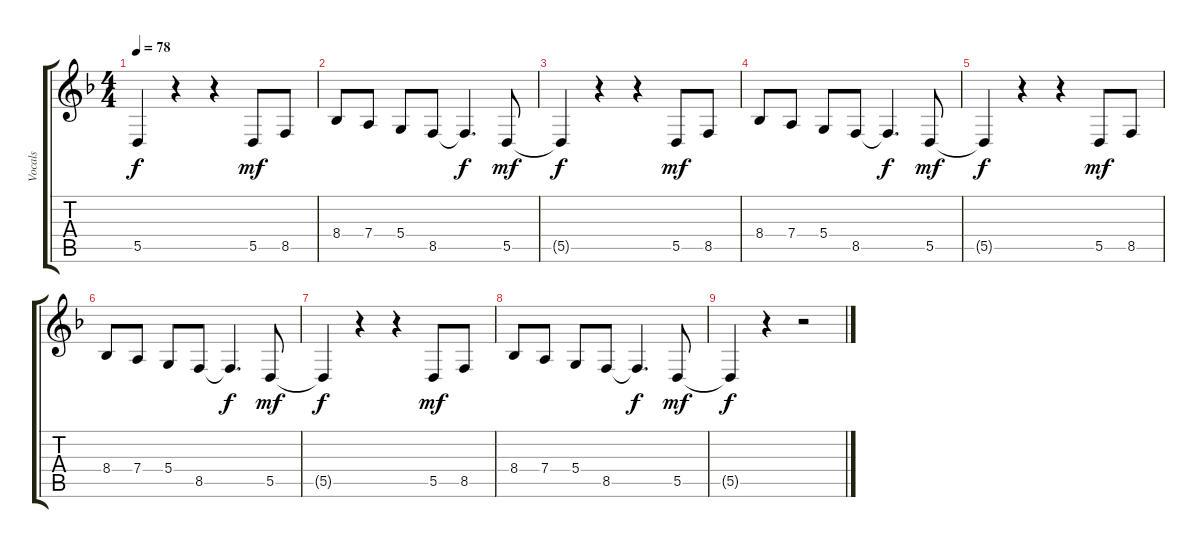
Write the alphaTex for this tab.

\track ("Vocals" "Vocals") {instrument lead6voice}
\staff {score tabs}
\tuning (E4 B3 G3 D3 A2 E2) {hide}
\ts (4 4)
\tempo 78
\clef g2
\ks f
5.5{t}.4{dy f} r.4 r.4 5.5.8{dy mf} 8.5.8 |
8.4.8 7.4.8 5.4.8 8.5.8 8.5{t}.4{d dy f} 5.5.8{dy mf} |
5.5{t}.4{dy f} r.4 r.4 5.5.8{dy mf} 8.5.8 |
8.4.8 7.4.8 5.4.8 8.5.8 8.5{t}.4{d dy f} 5.5.8{dy mf} |
5.5{t}.4{dy f} r.4 r.4 5.5.8{dy mf} 8.5.8 |
8.4.8 7.4.8 5.4.8 8.5.8 8.5{t}.4{d dy f} 5.5.8{dy mf} |
5.5{t}.4{dy f} r.4 r.4 5.5.8{dy mf} 8.5.8 |
8.4.8 7.4.8 5.4.8 8.5.8 8.5{t}.4{d dy f} 5.5.8{dy mf} |
5.5{t}.4{dy f} r.4 r.2
